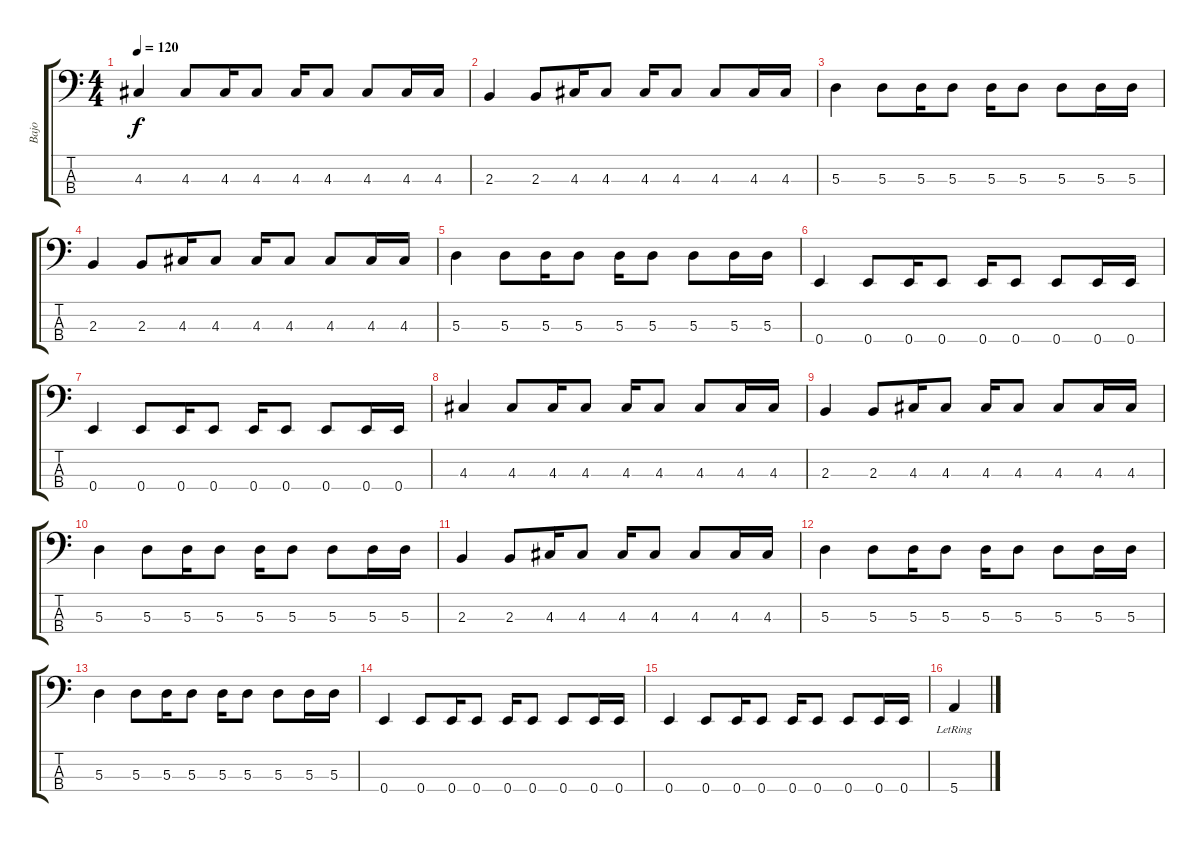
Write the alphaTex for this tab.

\track ("Bajo" "Bajo") {instrument electricbassfinger}
\staff {score tabs}
\tuning (G2 D2 A1 E1) {hide}
\ts (4 4)
\tempo 120
\clef f4
\ks c
4.3.4{dy f} 4.3.8 4.3.16 4.3.8 4.3.16 4.3.8 4.3.8 4.3.16 4.3.16 |
2.3.4 2.3.8 4.3.16 4.3.8 4.3.16 4.3.8 4.3.8 4.3.16 4.3.16 |
5.3.4 5.3.8 5.3.16 5.3.8 5.3.16 5.3.8 5.3.8 5.3.16 5.3.16 |
2.3.4 2.3.8 4.3.16 4.3.8 4.3.16 4.3.8 4.3.8 4.3.16 4.3.16 |
5.3.4 5.3.8 5.3.16 5.3.8 5.3.16 5.3.8 5.3.8 5.3.16 5.3.16 |
0.4.4 0.4.8 0.4.16 0.4.8 0.4.16 0.4.8 0.4.8 0.4.16 0.4.16 |
0.4.4 0.4.8 0.4.16 0.4.8 0.4.16 0.4.8 0.4.8 0.4.16 0.4.16 |
4.3.4 4.3.8 4.3.16 4.3.8 4.3.16 4.3.8 4.3.8 4.3.16 4.3.16 |
2.3.4 2.3.8 4.3.16 4.3.8 4.3.16 4.3.8 4.3.8 4.3.16 4.3.16 |
5.3.4 5.3.8 5.3.16 5.3.8 5.3.16 5.3.8 5.3.8 5.3.16 5.3.16 |
2.3.4 2.3.8 4.3.16 4.3.8 4.3.16 4.3.8 4.3.8 4.3.16 4.3.16 |
5.3.4 5.3.8 5.3.16 5.3.8 5.3.16 5.3.8 5.3.8 5.3.16 5.3.16 |
5.3.4 5.3.8 5.3.16 5.3.8 5.3.16 5.3.8 5.3.8 5.3.16 5.3.16 |
0.4.4 0.4.8 0.4.16 0.4.8 0.4.16 0.4.8 0.4.8 0.4.16 0.4.16 |
0.4.4 0.4.8 0.4.16 0.4.8 0.4.16 0.4.8 0.4.8 0.4.16 0.4.16 |
5.4{lr}.4
